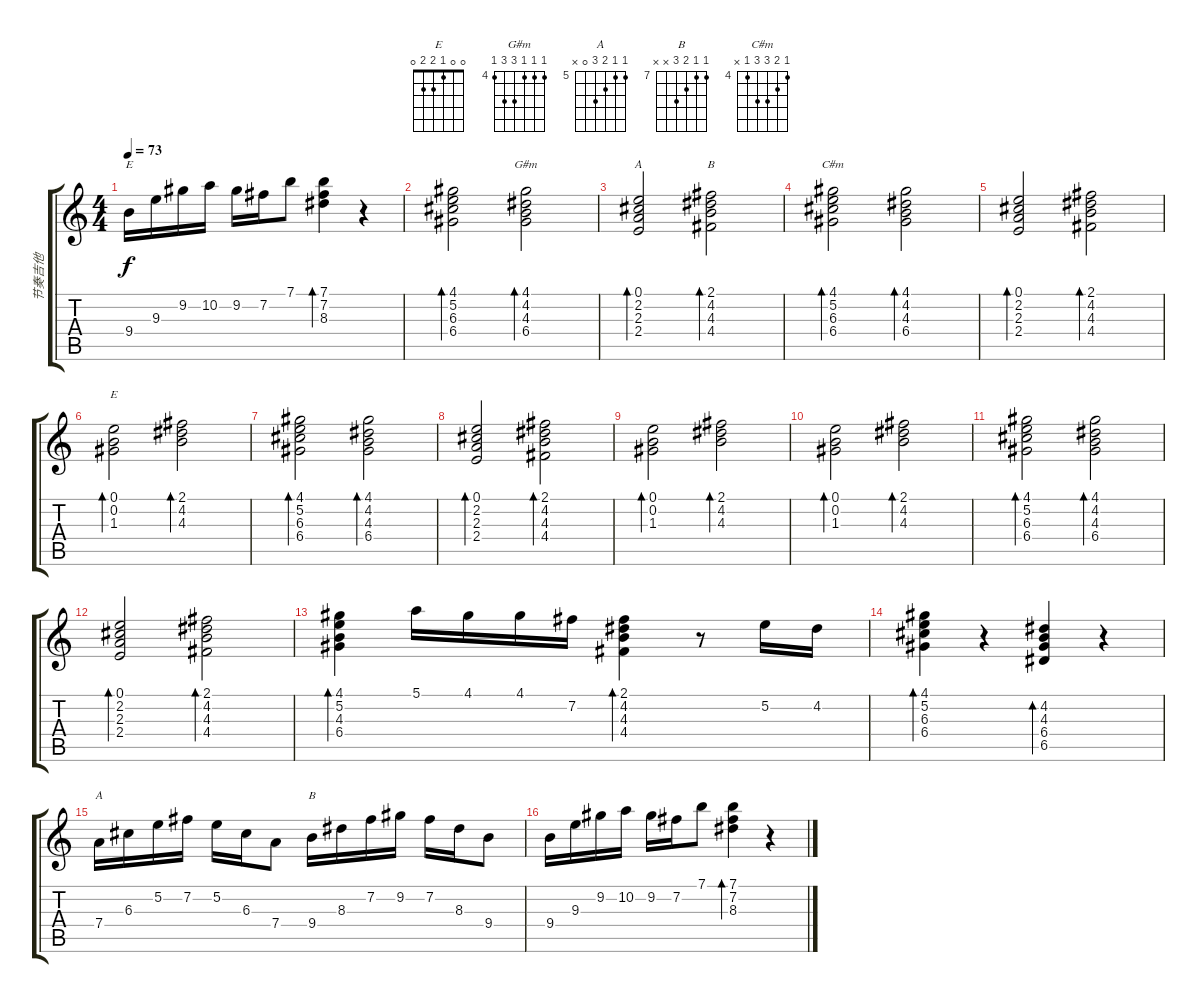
\track ("节奏吉他" "节奏吉他") {instrument acousticguitarsteel}
\staff {score tabs}
\tuning (E4 B3 G3 D3 A2 E2) {hide}
\chord ("E" 7 9 9 9 7 x) {firstfret 7}
\chord ("G#m" 4 4 4 6 6 4) {firstfret 4}
\chord ("A" 0 2 2 2 0 x)
\chord ("B" 2 4 4 4 2 x)
\chord ("C#m" 4 5 6 6 4 x) {firstfret 4}
\chord ("E" 0 0 1 2 2 0)
\chord ("A" 5 5 6 7 0 x) {firstfret 5}
\chord ("B" 7 7 8 9 x x) {firstfret 7}
\ts (4 4)
\tempo 73
\clef g2
\ks c
9.4.16{ch "E" dy f} 9.3.16 9.2.16 10.2.16 9.2.16 7.2.16 7.1.8 (7.1 7.2 8.3).4{bd 240} r.4 |
(4.1 5.2 6.3 6.4).2{bd 60 volume 9} (4.1 4.2 4.3 6.4).2{bd 60 ch "G#m"} |
(0.1 2.2 2.3 2.4).2{bd 60 ch "A"} (2.1 4.2 4.3 4.4).2{bd 60 ch "B"} |
(4.1 5.2 6.3 6.4).2{bd 60 ch "C#m"} (4.1 4.2 4.3 6.4).2{bd 60} |
(0.1 2.2 2.3 2.4).2{bd 60} (2.1 4.2 4.3 4.4).2{bd 60 volume 7} |
(0.1 0.2 1.3).2{bd 60 ch "E"} (2.1 4.2 4.3).2{bd 60} |
(4.1 5.2 6.3 6.4).2{bd 60} (4.1 4.2 4.3 6.4).2{bd 60} |
(0.1 2.2 2.3 2.4).2{bd 60} (2.1 4.2 4.3 4.4).2{bd 60} |
(0.1 0.2 1.3).2{bd 60} (2.1 4.2 4.3).2{bd 60} |
(0.1 0.2 1.3).2{bd 60} (2.1 4.2 4.3).2{bd 60} |
(4.1 5.2 6.3 6.4).2{bd 60} (4.1 4.2 4.3 6.4).2{bd 60} |
(0.1 2.2 2.3 2.4).2{bd 60} (2.1 4.2 4.3 4.4).2{bd 60} |
(4.1 5.2 4.3 6.4).4{bd 240} 5.1.16 4.1.16 4.1.16 7.2.16 (2.1 4.2 4.3 4.4).4{bd 240} r.8 5.2.16 4.2.16 |
(4.1 5.2 6.3 6.4).4{bd 240} r.4 (4.2 4.3 6.4 6.5).4{bd 240} r.4 |
7.4.16{ch "A"} 6.3.16 5.2.16 7.2.16 5.2.16 6.3.16 7.4.8 9.4.16{ch "B"} 8.3.16 7.2.16 9.2.16 7.2.16 8.3.16 9.4.8 |
9.4.16 9.3.16 9.2.16 10.2.16 9.2.16 7.2.16 7.1.8 (7.1 7.2 8.3).4{bd 240} r.4
